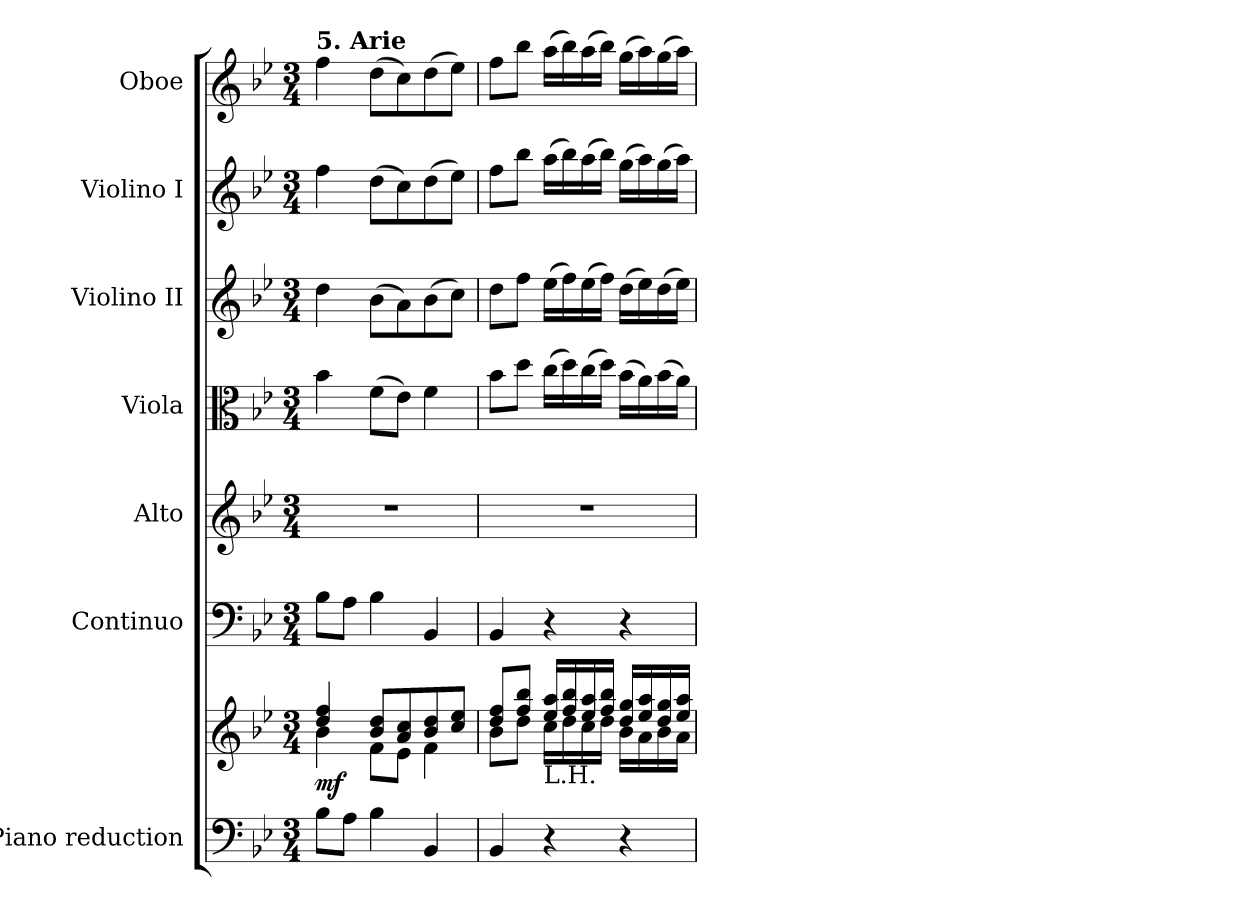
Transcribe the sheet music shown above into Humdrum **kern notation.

**kern	**kern	**dynam	**kern	**kern	**kern	**kern	**kern	**kern
*part7	*part7	*part7	*part6	*part5	*part4	*part3	*part2	*part1
*staff8	*staff7	*staff7/8	*staff6	*staff5	*staff4	*staff3	*staff2	*staff1
*I"Piano reduction	*	*	*I"Continuo	*I"Alto	*I"Viola	*I"Violino II	*I"Violino I	*I"Oboe
*I'Pno	*	*	*	*	*	*	*	*I'Ob
*clefF4	*clefG2	*	*clefF4	*clefG2	*clefC3	*clefG2	*clefG2	*clefG2
*k[b-e-]	*k[b-e-]	*	*k[b-e-]	*k[b-e-]	*k[b-e-]	*k[b-e-]	*k[b-e-]	*k[b-e-]
*M3/4	*M3/4	*	*M3/4	*M3/4	*M3/4	*M3/4	*M3/4	*M3/4
=1	=1	=1	=1	=1	=1	=1	=1	=1
*	*^	*	*	*	*	*	*	*
!	!	!	!	!	!	!	!	!	!LO:TX:a:B:t=5. Arie
!	!	!	!LO:DY:b	!	!	!	!	!	!
8B-\L	4dd/ 4ff/	4b-\	mf	8B-\L	2.r	4b-\	4dd\	4ff\	4ff\
8A\J	.	.	.	8A\J	.	.	.	.	.
4B-\	8b-/ 8dd/L	8f\L	.	4B-\	.	(>8f\L	(>8b-\L	(>8dd\L	(>8dd\L
.	8a/ 8cc/	8e-\J	.	.	.	8e-\J)	8a\)	8cc\)	8cc\)
4BB-/	8b-/ 8dd/	4f\	.	4BB-/	.	4f\	(>8b-\	(>8dd\	(>8dd\
.	8cc/ 8ee-/J	.	.	.	.	.	8cc\J)	8ee-\J)	8ee-\J)
=2	=2	=2	=2	=2	=2	=2	=2	=2	=2
4BB-/	8dd/ 8ff/L	8b-\L	.	4BB-/	2.r	8b-\L	8dd\L	8ff\L	8ff\L
.	8ff/ 8bb-/J	8dd\J	.	.	.	8dd\J	8ff\J	8bb-\J	8bb-\J
!	!LO:TX:b:t=L.H.	!	!	!	!	!	!	!	!
4r	16ee-/ 16aa/LL	16cc\LL	.	4r	.	(>16cc\LL	(>16ee-\LL	(>16aa\LL	(>16aa\LL
.	16ff/ 16bb-/	16dd\	.	.	.	16dd\)	16ff\)	16bb-\)	16bb-\)
.	16ee-/ 16aa/	16cc\	.	.	.	(>16cc\	(>16ee-\	(>16aa\	(>16aa\
.	16ff/ 16bb-/JJ	16dd\JJ	.	.	.	16dd\JJ)	16ff\JJ)	16bb-\JJ)	16bb-\JJ)
4r	16dd/ 16gg/LL	16b-\LL	.	4r	.	(>16b-\LL	(>16dd\LL	(>16gg\LL	(>16gg\LL
.	16ee-/ 16aa/	16a\	.	.	.	16a\)	16ee-\)	16aa\)	16aa\)
.	16dd/ 16gg/	16b-\	.	.	.	(>16b-\	(>16dd\	(>16gg\	(>16gg\
.	16ee-/ 16aa/JJ	16a\JJ	.	.	.	16a\JJ)	16ee-\JJ)	16aa\JJ)	16aa\JJ)
*	*v	*v	*	*	*	*	*	*	*
=	=	=	=	=	=	=	=	=
*-	*-	*-	*-	*-	*-	*-	*-	*-
